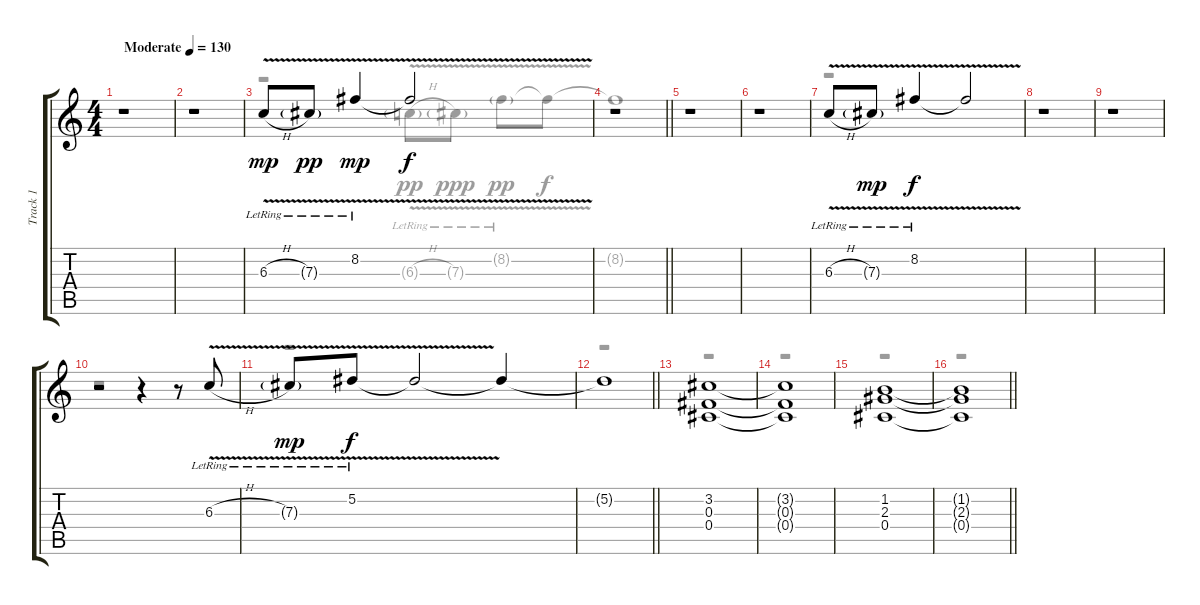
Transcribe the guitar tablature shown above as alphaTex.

\track ("Track 1" "Track 1") {instrument electricguitarclean}
\staff {score tabs}
\tuning (Eb4 Bb3 Gb3 Db3 Ab2 Eb2) {hide}
\voice
\ts (4 4)
\tempo (130 "Moderate")
\clef g2
\ks c
r.1{dy mp instrument electricguitarclean} |
r.1 |
6.3{v h lr}.8 7.3{v g lr}.8{dy pp} 8.2{v lr}.4{dy mp} 8.2{t}.2{dy f} |
\barLineRight lightlight
r.1 |
r.1 |
r.1 |
6.3{v h lr}.8 7.3{v g lr}.8{dy mp} 8.2{v lr}.4{dy f} 8.2{t}.2 |
r.1 |
r.1 |
r.2 r.4 r.8 6.3{v h lr}.8 |
7.3{v g lr}.8{dy mp} 5.2{v lr}.8{dy f} 5.2{t}.2 5.2{t}.4 |
\barLineRight lightlight
5.2{t}.1 |
(3.2 0.3 0.4).1 |
(3.2{t} 0.3{t} 0.4{t}).1 |
(1.2 2.3 0.4).1 |
\barLineRight lightlight
(1.2{t} 2.3{t} 0.4{t}).1
\voice
\clef g2
\ottava regular
\simile none
\ks c
r.1{dy pp} |
r.1 |
r.2 6.3{v h g lr}.8 7.3{v g lr}.8{dy ppp} 8.2{v g lr}.8{dy pp} 8.2{t}.8{dy f} |
\barLineRight lightlight
8.2{t}.1 |
r.1 |
r.1 |
r.1 |
r.1 |
r.1 |
r.1 |
r.1 |
\barLineRight lightlight
r.1 |
r.1 |
r.1 |
r.1 |
\barLineRight lightlight
r.1
